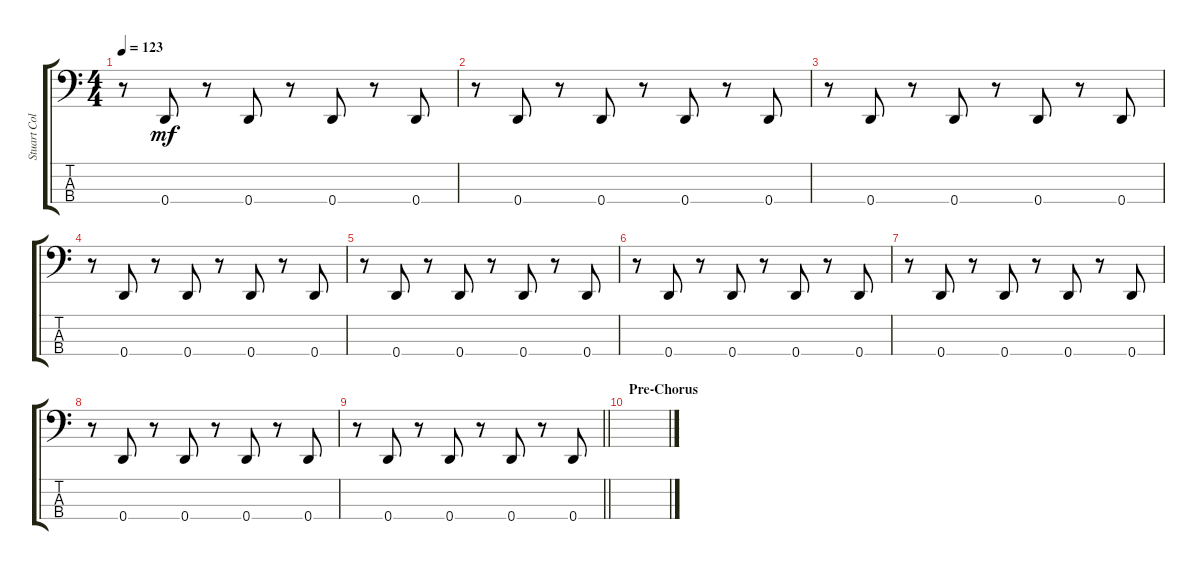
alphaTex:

\track ("Stuart Coleman" "Stuart Col") {instrument electricbassfinger}
\staff {score tabs}
\tuning (G2 D2 A1 D1) {hide}
\ts (4 4)
\tempo 123
\clef f4
\ks c
r.8{dy mf} 0.4.8 r.8 0.4.8 r.8 0.4.8 r.8 0.4.8 |
r.8 0.4.8 r.8 0.4.8 r.8 0.4.8 r.8 0.4.8 |
r.8 0.4.8 r.8 0.4.8 r.8 0.4.8 r.8 0.4.8 |
r.8 0.4.8 r.8 0.4.8 r.8 0.4.8 r.8 0.4.8 |
r.8 0.4.8 r.8 0.4.8 r.8 0.4.8 r.8 0.4.8 |
r.8 0.4.8 r.8 0.4.8 r.8 0.4.8 r.8 0.4.8 |
r.8 0.4.8 r.8 0.4.8 r.8 0.4.8 r.8 0.4.8 |
r.8 0.4.8 r.8 0.4.8 r.8 0.4.8 r.8 0.4.8 |
\barLineRight lightlight
r.8 0.4.8 r.8 0.4.8 r.8 0.4.8 r.8 0.4.8 |
\section ("" "Pre-Chorus")
